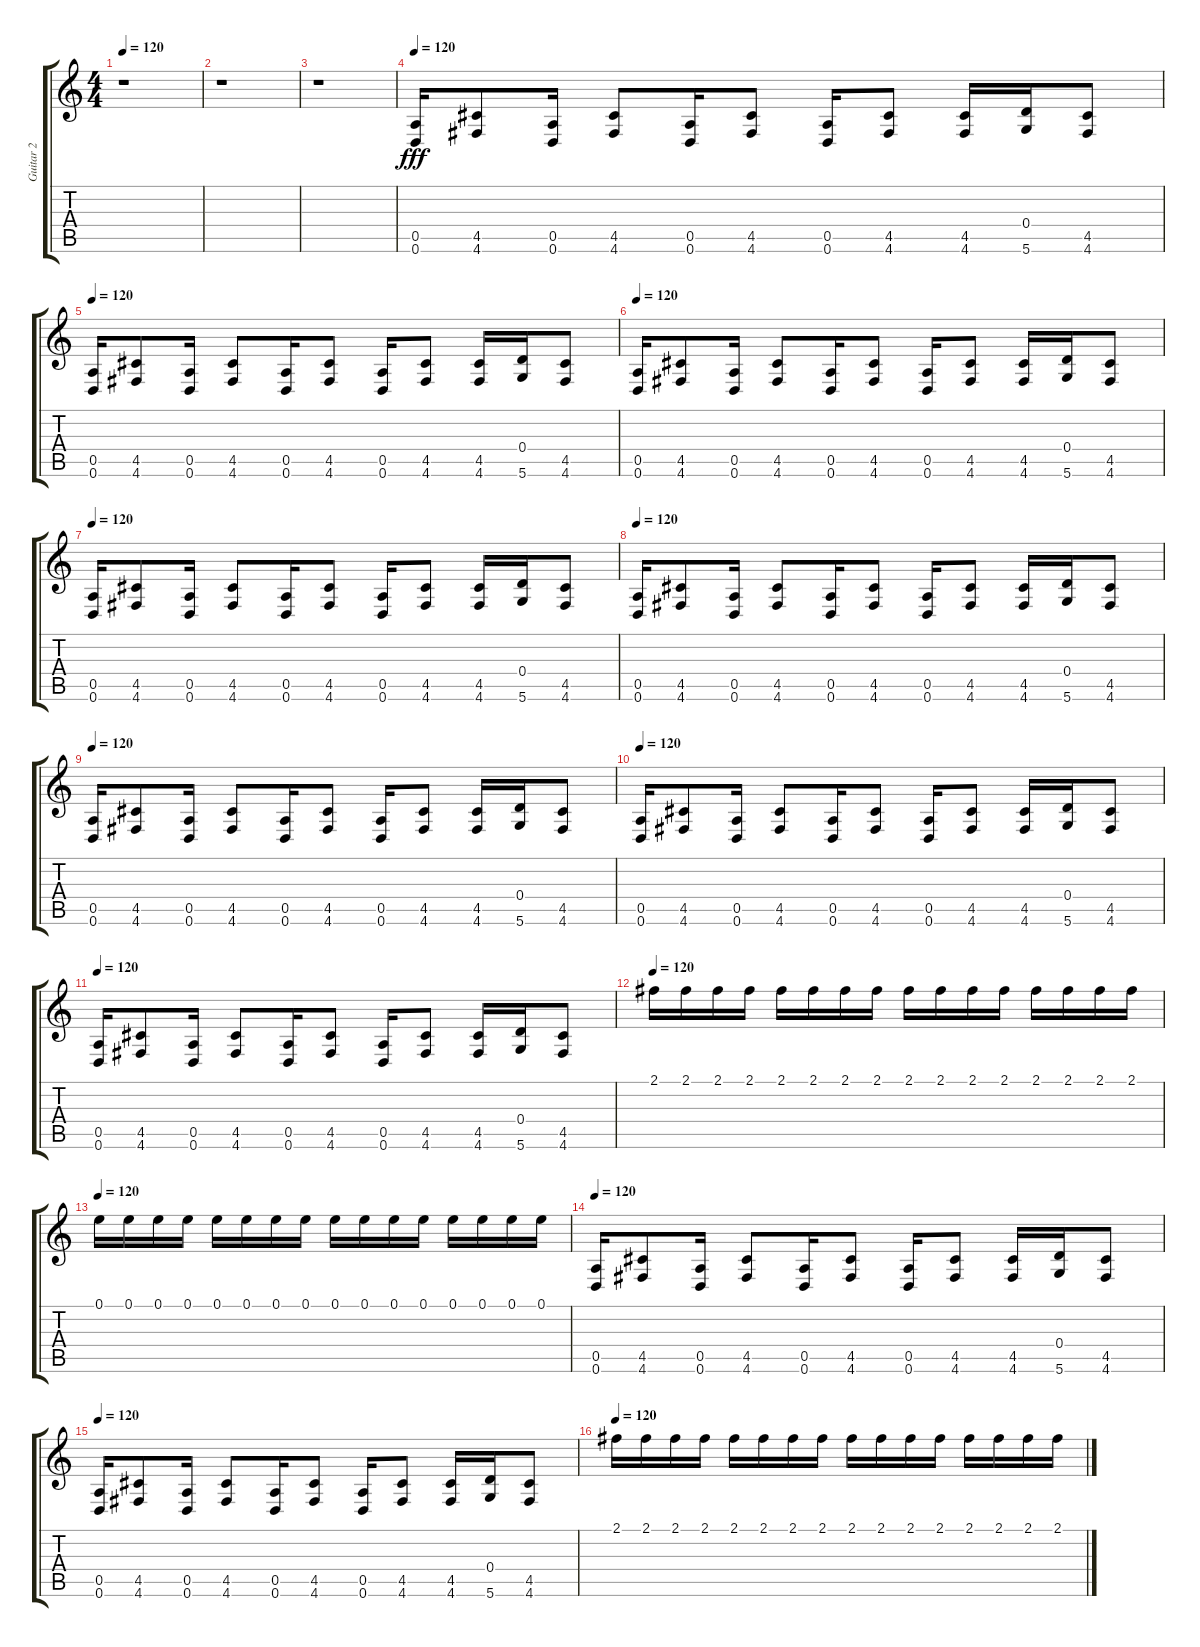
\track ("Guitar 2" "Guitar 2") {instrument distortionguitar}
\staff {score tabs}
\tuning (E4 B3 G3 D3 A2 D2) {hide}
\ts (4 4)
\tempo 120
\clef g2
\ks c
r.1{dy fff} |
r.1 |
r.1 |
\tempo 120
(0.5 0.6).16 (4.5 4.6).8 (0.5 0.6).16 (4.5 4.6).8 (0.5 0.6).16 (4.5 4.6).8 (0.5 0.6).16 (4.5 4.6).8 (4.5 4.6).16 (0.4 5.6).16 (4.5 4.6).8 |
\tempo 120
(0.5 0.6).16 (4.5 4.6).8 (0.5 0.6).16 (4.5 4.6).8 (0.5 0.6).16 (4.5 4.6).8 (0.5 0.6).16 (4.5 4.6).8 (4.5 4.6).16 (0.4 5.6).16 (4.5 4.6).8 |
\tempo 120
(0.5 0.6).16 (4.5 4.6).8 (0.5 0.6).16 (4.5 4.6).8 (0.5 0.6).16 (4.5 4.6).8 (0.5 0.6).16 (4.5 4.6).8 (4.5 4.6).16 (0.4 5.6).16 (4.5 4.6).8 |
\tempo 120
(0.5 0.6).16 (4.5 4.6).8 (0.5 0.6).16 (4.5 4.6).8 (0.5 0.6).16 (4.5 4.6).8 (0.5 0.6).16 (4.5 4.6).8 (4.5 4.6).16 (0.4 5.6).16 (4.5 4.6).8 |
\tempo 120
(0.5 0.6).16 (4.5 4.6).8 (0.5 0.6).16 (4.5 4.6).8 (0.5 0.6).16 (4.5 4.6).8 (0.5 0.6).16 (4.5 4.6).8 (4.5 4.6).16 (0.4 5.6).16 (4.5 4.6).8 |
\tempo 120
(0.5 0.6).16 (4.5 4.6).8 (0.5 0.6).16 (4.5 4.6).8 (0.5 0.6).16 (4.5 4.6).8 (0.5 0.6).16 (4.5 4.6).8 (4.5 4.6).16 (0.4 5.6).16 (4.5 4.6).8 |
\tempo 120
(0.5 0.6).16 (4.5 4.6).8 (0.5 0.6).16 (4.5 4.6).8 (0.5 0.6).16 (4.5 4.6).8 (0.5 0.6).16 (4.5 4.6).8 (4.5 4.6).16 (0.4 5.6).16 (4.5 4.6).8 |
\tempo 120
(0.5 0.6).16 (4.5 4.6).8 (0.5 0.6).16 (4.5 4.6).8 (0.5 0.6).16 (4.5 4.6).8 (0.5 0.6).16 (4.5 4.6).8 (4.5 4.6).16 (0.4 5.6).16 (4.5 4.6).8 |
\tempo 120
2.1.16{volume 14 balance 8 instrument overdrivenguitar} 2.1.16 2.1.16 2.1.16 2.1.16 2.1.16 2.1.16 2.1.16 2.1.16 2.1.16 2.1.16 2.1.16 2.1.16 2.1.16 2.1.16 2.1.16 |
\tempo 120
0.1.16 0.1.16 0.1.16 0.1.16 0.1.16 0.1.16 0.1.16 0.1.16 0.1.16 0.1.16 0.1.16 0.1.16 0.1.16 0.1.16 0.1.16 0.1.16 |
\tempo 120
(0.5 0.6).16{volume 14 balance 0 instrument distortionguitar} (4.5 4.6).8 (0.5 0.6).16 (4.5 4.6).8 (0.5 0.6).16 (4.5 4.6).8 (0.5 0.6).16 (4.5 4.6).8 (4.5 4.6).16 (0.4 5.6).16 (4.5 4.6).8 |
\tempo 120
(0.5 0.6).16 (4.5 4.6).8 (0.5 0.6).16 (4.5 4.6).8 (0.5 0.6).16 (4.5 4.6).8 (0.5 0.6).16 (4.5 4.6).8 (4.5 4.6).16 (0.4 5.6).16 (4.5 4.6).8 |
\tempo 120
2.1.16{volume 14 balance 8 instrument overdrivenguitar} 2.1.16 2.1.16 2.1.16 2.1.16 2.1.16 2.1.16 2.1.16 2.1.16 2.1.16 2.1.16 2.1.16 2.1.16 2.1.16 2.1.16 2.1.16
